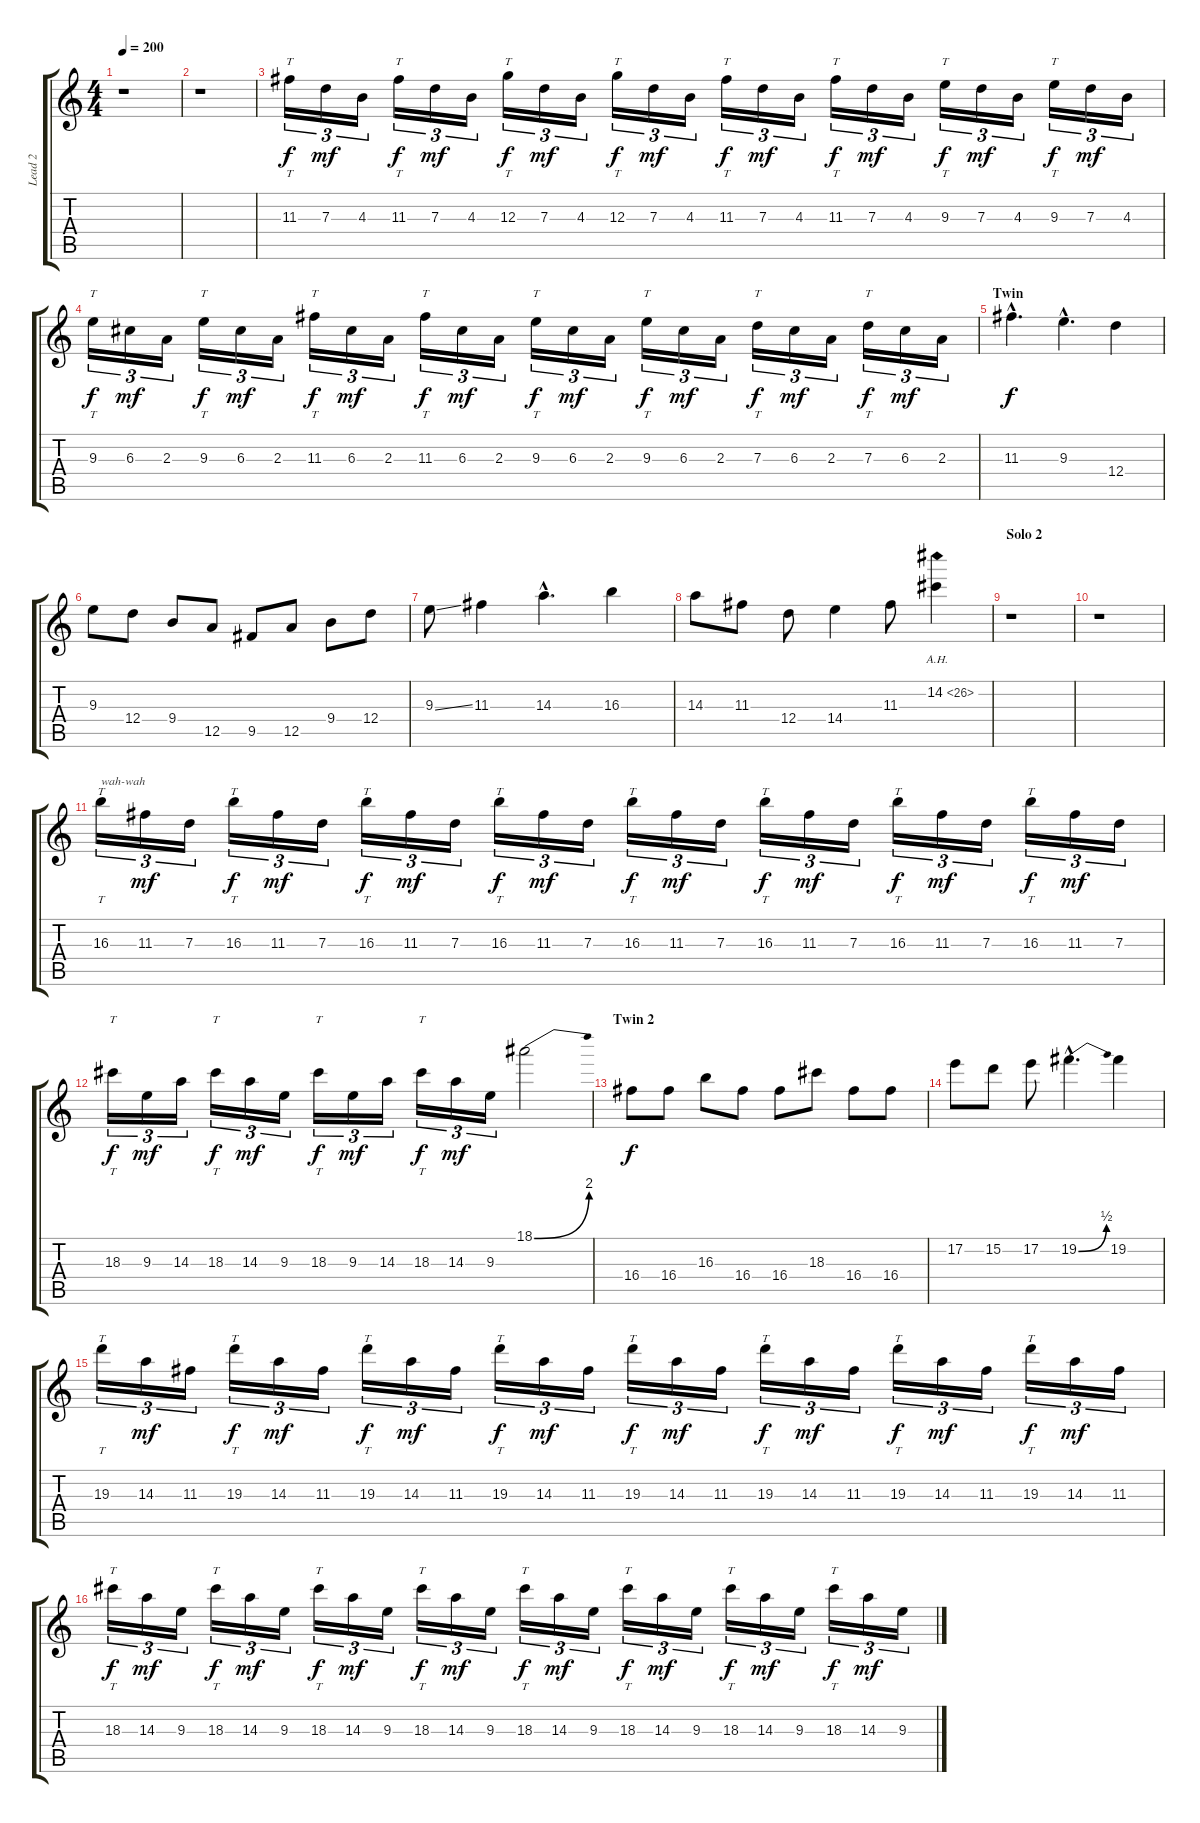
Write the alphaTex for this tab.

\track ("Lead 2" "Lead 2") {instrument distortionguitar}
\staff {score tabs}
\tuning (E4 B3 G3 D3 A2 E2) {hide}
\ts (4 4)
\tempo 200
\clef g2
\ks c
r.1{dy f} |
r.1 |
11.3.16{tt tu (3 2)} 7.3.16{tu (3 2) dy mf} 4.3.16{tu (3 2)} 11.3.16{tt tu (3 2) dy f} 7.3.16{tu (3 2) dy mf} 4.3.16{tu (3 2)} 12.3.16{tt tu (3 2) dy f} 7.3.16{tu (3 2) dy mf} 4.3.16{tu (3 2)} 12.3.16{tt tu (3 2) dy f} 7.3.16{tu (3 2) dy mf} 4.3.16{tu (3 2)} 11.3.16{tt tu (3 2) dy f} 7.3.16{tu (3 2) dy mf} 4.3.16{tu (3 2)} 11.3.16{tt tu (3 2) dy f} 7.3.16{tu (3 2) dy mf} 4.3.16{tu (3 2)} 9.3.16{tt tu (3 2) dy f} 7.3.16{tu (3 2) dy mf} 4.3.16{tu (3 2)} 9.3.16{tt tu (3 2) dy f} 7.3.16{tu (3 2) dy mf} 4.3.16{tu (3 2)} |
9.3.16{tt tu (3 2) dy f} 6.3.16{tu (3 2) dy mf} 2.3.16{tu (3 2)} 9.3.16{tt tu (3 2) dy f} 6.3.16{tu (3 2) dy mf} 2.3.16{tu (3 2)} 11.3.16{tt tu (3 2) dy f} 6.3.16{tu (3 2) dy mf} 2.3.16{tu (3 2)} 11.3.16{tt tu (3 2) dy f} 6.3.16{tu (3 2) dy mf} 2.3.16{tu (3 2)} 9.3.16{tt tu (3 2) dy f} 6.3.16{tu (3 2) dy mf} 2.3.16{tu (3 2)} 9.3.16{tt tu (3 2) dy f} 6.3.16{tu (3 2) dy mf} 2.3.16{tu (3 2)} 7.3.16{tt tu (3 2) dy f} 6.3.16{tu (3 2) dy mf} 2.3.16{tu (3 2)} 7.3.16{tt tu (3 2) dy f} 6.3.16{tu (3 2) dy mf} 2.3.16{tu (3 2)} |
\section ("" "Twin")
11.3{hac}.4{d dy f} 9.3{hac}.4{d} 12.4.4 |
9.3.8 12.4.8 9.4.8 12.5.8 9.5.8 12.5.8 9.4.8 12.4.8 |
9.3{ss}.8 11.3.4 14.3{hac}.4{d} 16.3.4 |
14.3.8 11.3.8 12.4.8 14.4.4 11.3.8 14.2{ah 12}.4 |
\section ("" "Solo 2")
r.1 |
r.1 |
16.3.16{tt tu (3 2) txt "wah-wah"} 11.3.16{tu (3 2) dy mf} 7.3.16{tu (3 2)} 16.3.16{tt tu (3 2) dy f} 11.3.16{tu (3 2) dy mf} 7.3.16{tu (3 2)} 16.3.16{tt tu (3 2) dy f} 11.3.16{tu (3 2) dy mf} 7.3.16{tu (3 2)} 16.3.16{tt tu (3 2) dy f} 11.3.16{tu (3 2) dy mf} 7.3.16{tu (3 2)} 16.3.16{tt tu (3 2) dy f} 11.3.16{tu (3 2) dy mf} 7.3.16{tu (3 2)} 16.3.16{tt tu (3 2) dy f} 11.3.16{tu (3 2) dy mf} 7.3.16{tu (3 2)} 16.3.16{tt tu (3 2) dy f} 11.3.16{tu (3 2) dy mf} 7.3.16{tu (3 2)} 16.3.16{tt tu (3 2) dy f} 11.3.16{tu (3 2) dy mf} 7.3.16{tu (3 2)} |
18.3.16{tt tu (3 2) dy f} 9.3.16{tu (3 2) dy mf} 14.3.16{tu (3 2)} 18.3.16{tt tu (3 2) dy f} 14.3.16{tu (3 2) dy mf} 9.3.16{tu (3 2)} 18.3.16{tt tu (3 2) dy f} 9.3.16{tu (3 2) dy mf} 14.3.16{tu (3 2)} 18.3.16{tt tu (3 2) dy f} 14.3.16{tu (3 2) dy mf} 9.3.16{tu (3 2)} 18.1{be (bend 0 0 60 8)}.2 |
\section ("" "Twin 2")
16.4.8{dy f} 16.4.8 16.3.8 16.4.8 16.4.8 18.3.8 16.4.8 16.4.8 |
17.2.8 15.2.8 17.2.8 19.2{be (bend 0 0 60 2) hac}.4{d} 19.2.4 |
19.3.16{tt tu (3 2)} 14.3.16{tu (3 2) dy mf} 11.3.16{tu (3 2)} 19.3.16{tt tu (3 2) dy f} 14.3.16{tu (3 2) dy mf} 11.3.16{tu (3 2)} 19.3.16{tt tu (3 2) dy f} 14.3.16{tu (3 2) dy mf} 11.3.16{tu (3 2)} 19.3.16{tt tu (3 2) dy f} 14.3.16{tu (3 2) dy mf} 11.3.16{tu (3 2)} 19.3.16{tt tu (3 2) dy f} 14.3.16{tu (3 2) dy mf} 11.3.16{tu (3 2)} 19.3.16{tt tu (3 2) dy f} 14.3.16{tu (3 2) dy mf} 11.3.16{tu (3 2)} 19.3.16{tt tu (3 2) dy f} 14.3.16{tu (3 2) dy mf} 11.3.16{tu (3 2)} 19.3.16{tt tu (3 2) dy f} 14.3.16{tu (3 2) dy mf} 11.3.16{tu (3 2)} |
18.3.16{tt tu (3 2) dy f} 14.3.16{tu (3 2) dy mf} 9.3.16{tu (3 2)} 18.3.16{tt tu (3 2) dy f} 14.3.16{tu (3 2) dy mf} 9.3.16{tu (3 2)} 18.3.16{tt tu (3 2) dy f} 14.3.16{tu (3 2) dy mf} 9.3.16{tu (3 2)} 18.3.16{tt tu (3 2) dy f} 14.3.16{tu (3 2) dy mf} 9.3.16{tu (3 2)} 18.3.16{tt tu (3 2) dy f} 14.3.16{tu (3 2) dy mf} 9.3.16{tu (3 2)} 18.3.16{tt tu (3 2) dy f} 14.3.16{tu (3 2) dy mf} 9.3.16{tu (3 2)} 18.3.16{tt tu (3 2) dy f} 14.3.16{tu (3 2) dy mf} 9.3.16{tu (3 2)} 18.3.16{tt tu (3 2) dy f} 14.3.16{tu (3 2) dy mf} 9.3.16{tu (3 2)}
